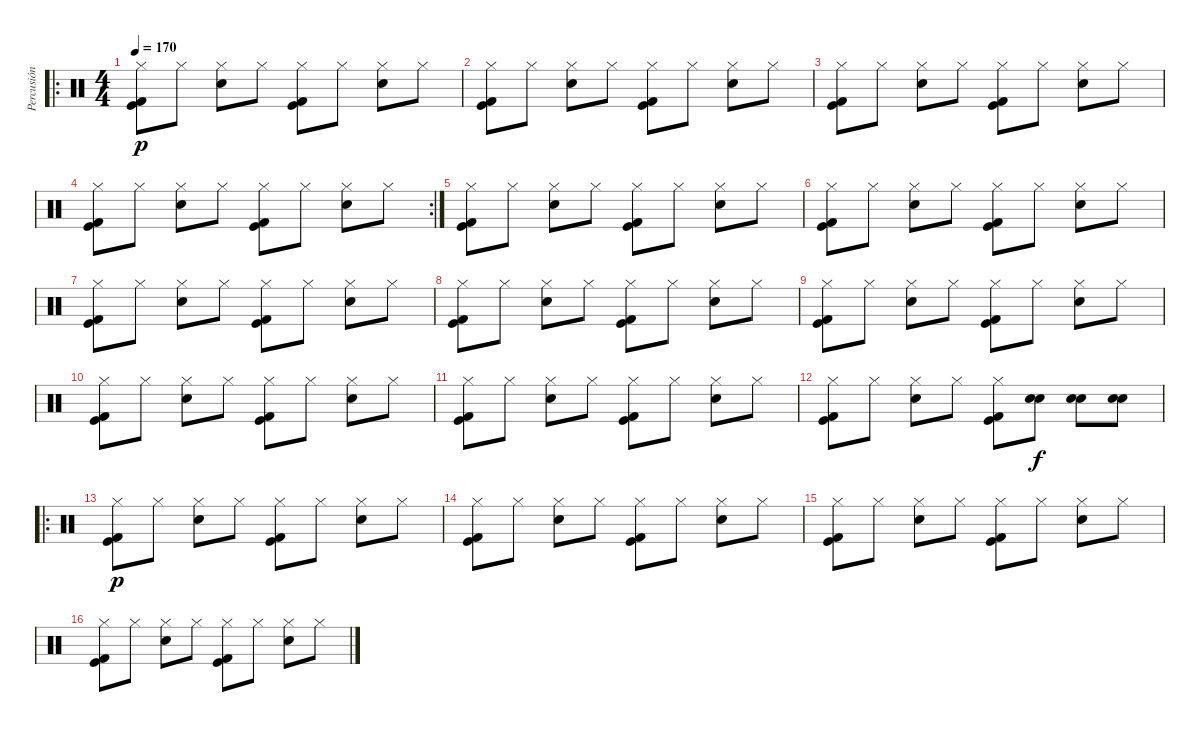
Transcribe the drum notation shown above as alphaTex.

\track ("Percusión" "Percusión") {instrument percussion}
\staff {score}
\articulation defaults
\ro
\ts (4 4)
\tempo 170
\clef neutral
\ks c
("Hi-Hat (closed)" "Kick (hit) 2" "Kick (hit)").8{dy p} "Hi-Hat (closed)".8 ("Hi-Hat (closed)" "Snare (hit) 2").8 "Hi-Hat (closed)".8 ("Hi-Hat (closed)" "Kick (hit) 2" "Kick (hit)").8 "Hi-Hat (closed)".8 ("Hi-Hat (closed)" "Snare (hit) 2").8 "Hi-Hat (closed)".8 |
("Hi-Hat (closed)" "Kick (hit) 2" "Kick (hit)").8 "Hi-Hat (closed)".8 ("Hi-Hat (closed)" "Snare (hit) 2").8 "Hi-Hat (closed)".8 ("Hi-Hat (closed)" "Kick (hit) 2" "Kick (hit)").8 "Hi-Hat (closed)".8 ("Hi-Hat (closed)" "Snare (hit) 2").8 "Hi-Hat (closed)".8 |
("Hi-Hat (closed)" "Kick (hit) 2" "Kick (hit)").8 "Hi-Hat (closed)".8 ("Hi-Hat (closed)" "Snare (hit) 2").8 "Hi-Hat (closed)".8 ("Hi-Hat (closed)" "Kick (hit) 2" "Kick (hit)").8 "Hi-Hat (closed)".8 ("Hi-Hat (closed)" "Snare (hit) 2").8 "Hi-Hat (closed)".8 |
\rc 2
("Hi-Hat (closed)" "Kick (hit) 2" "Kick (hit)").8 "Hi-Hat (closed)".8 ("Hi-Hat (closed)" "Snare (hit) 2").8 "Hi-Hat (closed)".8 ("Hi-Hat (closed)" "Kick (hit) 2" "Kick (hit)").8 "Hi-Hat (closed)".8 ("Hi-Hat (closed)" "Snare (hit) 2").8 "Hi-Hat (closed)".8 |
("Hi-Hat (closed)" "Kick (hit) 2" "Kick (hit)").8 "Hi-Hat (closed)".8 ("Hi-Hat (closed)" "Snare (hit) 2").8 "Hi-Hat (closed)".8 ("Hi-Hat (closed)" "Kick (hit) 2" "Kick (hit)").8 "Hi-Hat (closed)".8 ("Hi-Hat (closed)" "Snare (hit) 2").8 "Hi-Hat (closed)".8 |
("Hi-Hat (closed)" "Kick (hit) 2" "Kick (hit)").8 "Hi-Hat (closed)".8 ("Hi-Hat (closed)" "Snare (hit) 2").8 "Hi-Hat (closed)".8 ("Hi-Hat (closed)" "Kick (hit) 2" "Kick (hit)").8 "Hi-Hat (closed)".8 ("Hi-Hat (closed)" "Snare (hit) 2").8 "Hi-Hat (closed)".8 |
("Hi-Hat (closed)" "Kick (hit) 2" "Kick (hit)").8 "Hi-Hat (closed)".8 ("Hi-Hat (closed)" "Snare (hit) 2").8 "Hi-Hat (closed)".8 ("Hi-Hat (closed)" "Kick (hit) 2" "Kick (hit)").8 "Hi-Hat (closed)".8 ("Hi-Hat (closed)" "Snare (hit) 2").8 "Hi-Hat (closed)".8 |
("Hi-Hat (closed)" "Kick (hit) 2" "Kick (hit)").8 "Hi-Hat (closed)".8 ("Hi-Hat (closed)" "Snare (hit) 2").8 "Hi-Hat (closed)".8 ("Hi-Hat (closed)" "Kick (hit) 2" "Kick (hit)").8 "Hi-Hat (closed)".8 ("Hi-Hat (closed)" "Snare (hit) 2").8 "Hi-Hat (closed)".8 |
("Hi-Hat (closed)" "Kick (hit) 2" "Kick (hit)").8 "Hi-Hat (closed)".8 ("Hi-Hat (closed)" "Snare (hit) 2").8 "Hi-Hat (closed)".8 ("Hi-Hat (closed)" "Kick (hit) 2" "Kick (hit)").8 "Hi-Hat (closed)".8 ("Hi-Hat (closed)" "Snare (hit) 2").8 "Hi-Hat (closed)".8 |
("Hi-Hat (closed)" "Kick (hit) 2" "Kick (hit)").8 "Hi-Hat (closed)".8 ("Hi-Hat (closed)" "Snare (hit) 2").8 "Hi-Hat (closed)".8 ("Hi-Hat (closed)" "Kick (hit) 2" "Kick (hit)").8 "Hi-Hat (closed)".8 ("Hi-Hat (closed)" "Snare (hit) 2").8 "Hi-Hat (closed)".8 |
("Hi-Hat (closed)" "Kick (hit) 2" "Kick (hit)").8 "Hi-Hat (closed)".8 ("Hi-Hat (closed)" "Snare (hit) 2").8 "Hi-Hat (closed)".8 ("Hi-Hat (closed)" "Kick (hit) 2" "Kick (hit)").8 "Hi-Hat (closed)".8 ("Hi-Hat (closed)" "Snare (hit) 2").8 "Hi-Hat (closed)".8 |
("Hi-Hat (closed)" "Kick (hit) 2" "Kick (hit)").8 "Hi-Hat (closed)".8 ("Hi-Hat (closed)" "Snare (hit) 2").8 "Hi-Hat (closed)".8 ("Hi-Hat (closed)" "Kick (hit) 2" "Kick (hit)").8 ("Electric Snare (hit)" "Electric Snare (hit)").8{dy f} ("Electric Snare (hit)" "Electric Snare (hit)").8 ("Electric Snare (hit)" "Electric Snare (hit)").8 |
\ro
("Hi-Hat (closed)" "Kick (hit) 2" "Kick (hit)").8{dy p} "Hi-Hat (closed)".8 ("Hi-Hat (closed)" "Snare (hit) 2").8 "Hi-Hat (closed)".8 ("Hi-Hat (closed)" "Kick (hit) 2" "Kick (hit)").8 "Hi-Hat (closed)".8 ("Hi-Hat (closed)" "Snare (hit) 2").8 "Hi-Hat (closed)".8 |
("Hi-Hat (closed)" "Kick (hit) 2" "Kick (hit)").8 "Hi-Hat (closed)".8 ("Hi-Hat (closed)" "Snare (hit) 2").8 "Hi-Hat (closed)".8 ("Hi-Hat (closed)" "Kick (hit) 2" "Kick (hit)").8 "Hi-Hat (closed)".8 ("Hi-Hat (closed)" "Snare (hit) 2").8 "Hi-Hat (closed)".8 |
("Hi-Hat (closed)" "Kick (hit) 2" "Kick (hit)").8 "Hi-Hat (closed)".8 ("Hi-Hat (closed)" "Snare (hit) 2").8 "Hi-Hat (closed)".8 ("Hi-Hat (closed)" "Kick (hit) 2" "Kick (hit)").8 "Hi-Hat (closed)".8 ("Hi-Hat (closed)" "Snare (hit) 2").8 "Hi-Hat (closed)".8 |
("Hi-Hat (closed)" "Kick (hit) 2" "Kick (hit)").8 "Hi-Hat (closed)".8 ("Hi-Hat (closed)" "Snare (hit) 2").8 "Hi-Hat (closed)".8 ("Hi-Hat (closed)" "Kick (hit) 2" "Kick (hit)").8 "Hi-Hat (closed)".8 ("Hi-Hat (closed)" "Snare (hit) 2").8 "Hi-Hat (closed)".8
